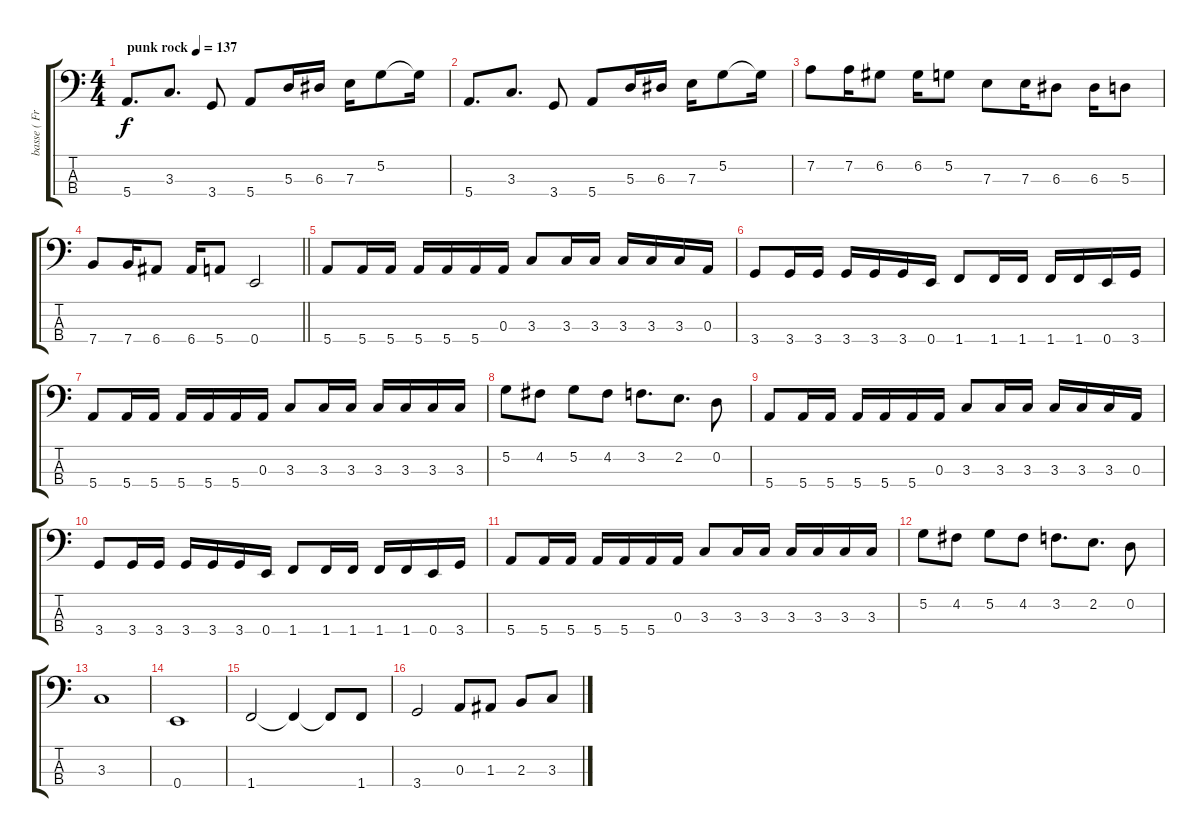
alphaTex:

\track ("basse ( Freeman ) " "basse ( Fr") {instrument electricbasspick}
\staff {score tabs}
\tuning (G2 D2 A1 E1) {hide}
\ts (4 4)
\tempo (137 "punk rock")
\clef f4
\ks c
5.4.8{d dy f instrument electricbasspick} 3.3.8{d} 3.4.8 5.4.8 5.3.16 6.3.16 7.3.16 5.2.8 5.2{t}.16 |
5.4.8{d} 3.3.8{d} 3.4.8 5.4.8 5.3.16 6.3.16 7.3.16 5.2.8 5.2{t}.16 |
7.2.8 7.2.16 6.2.8 6.2.16 5.2.8 7.3.8 7.3.16 6.3.8 6.3.16 5.3.8 |
\barLineRight lightlight
7.4.8 7.4.16 6.4.8 6.4.16 5.4.8 0.4.2 |
5.4.8 5.4.16 5.4.16 5.4.16 5.4.16 5.4.16 0.3.16 3.3.8 3.3.16 3.3.16 3.3.16 3.3.16 3.3.16 0.3.16 |
3.4.8 3.4.16 3.4.16 3.4.16 3.4.16 3.4.16 0.4.16 1.4.8 1.4.16 1.4.16 1.4.16 1.4.16 0.4.16 3.4.16 |
5.4.8 5.4.16 5.4.16 5.4.16 5.4.16 5.4.16 0.3.16 3.3.8 3.3.16 3.3.16 3.3.16 3.3.16 3.3.16 3.3.16 |
5.2.8 4.2.8 5.2.8 4.2.8 3.2.8{d} 2.2.8{d} 0.2.8 |
5.4.8 5.4.16 5.4.16 5.4.16 5.4.16 5.4.16 0.3.16 3.3.8 3.3.16 3.3.16 3.3.16 3.3.16 3.3.16 0.3.16 |
3.4.8 3.4.16 3.4.16 3.4.16 3.4.16 3.4.16 0.4.16 1.4.8 1.4.16 1.4.16 1.4.16 1.4.16 0.4.16 3.4.16 |
5.4.8 5.4.16 5.4.16 5.4.16 5.4.16 5.4.16 0.3.16 3.3.8 3.3.16 3.3.16 3.3.16 3.3.16 3.3.16 3.3.16 |
5.2.8 4.2.8 5.2.8 4.2.8 3.2.8{d} 2.2.8{d} 0.2.8 |
3.3.1 |
0.4.1 |
1.4.2 1.4{t}.4 1.4{t}.8 1.4.8 |
3.4.2 0.3.8 1.3.8 2.3.8 3.3.8
